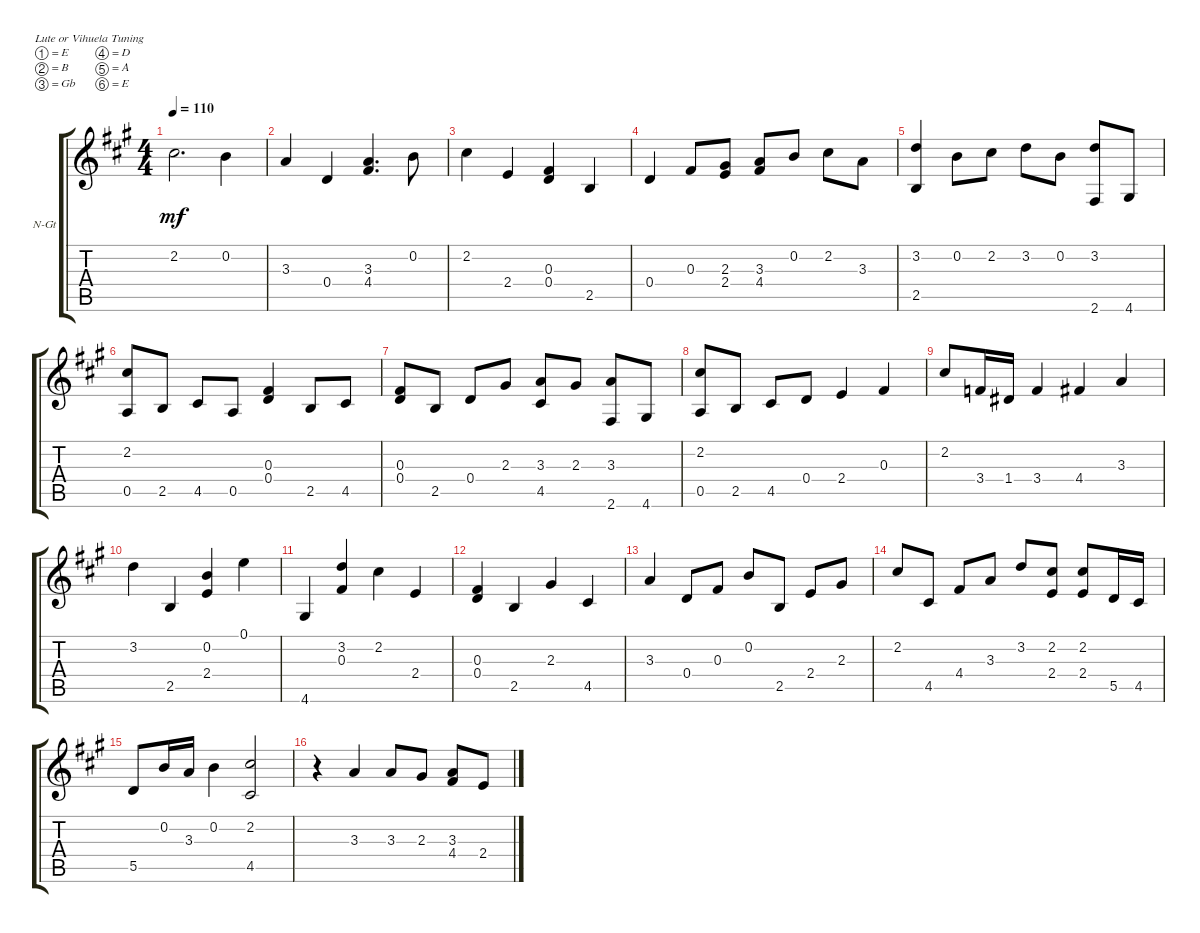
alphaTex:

\defaultSystemsLayout 4
\bracketExtendMode groupsimilarinstruments
\firstSystemTrackNameOrientation horizontal
\otherSystemsTrackNameOrientation horizontal
\track ("Nylon Guitar" "N-Gt") {instrument acousticguitarnylon}
\staff {score tabs}
\tuning (E4 B3 Gb3 D3 A2 E2)
\ts (4 4)
\tempo 110
\clef g2
\ks a
2.2.2{d dy mf instrument acousticguitarnylon} 0.2.4 |
3.3.4 0.4.4 (4.4 3.3).4{d} 0.2.8 |
2.2.4 2.4.4 (0.4 0.3).4 2.5.4 |
0.4.4 0.3.8 (2.3 2.4).8 (4.4 3.3).8 0.2.8 2.2.8 3.3.8 |
(3.2 2.5).4 0.2.8 2.2.8 3.2.8 0.2.8 (3.2 2.6).8 4.6.8 |
(2.2 0.5).8 2.5.8 4.5.8 0.5.8 (0.4 0.3).4 2.5.8 4.5.8 |
(0.3 0.4).8 2.5.8 0.4.8 2.3.8 (3.3 4.5).8 2.3.8 (3.3 2.6).8 4.6.8 |
(2.2 0.5).8 2.5.8 4.5.8 0.4.8 2.4.4 0.3.4 |
2.2.8 3.4.16 1.4.16 3.4.4 4.4.4 3.3.4 |
3.2.4 2.5.4 (2.4 0.2).4 0.1.4 |
4.6.4 (3.2 0.3).4 2.2.4 2.4.4 |
(0.4 0.3).4 2.5.4 2.3.4 4.5.4 |
3.3.4 0.4.8 0.3.8 0.2.8 2.5.8 2.4.8 2.3.8 |
2.2.8 4.5.8 4.4.8 3.3.8 3.2.8 (2.2 2.4).8 (2.2 2.4).8 5.5.16 4.5.16 |
5.5.8 0.2.16 3.3.16 0.2.4 (4.5 2.2).2 |
r.4 3.3.4 3.3.8 2.3.8 (3.3 4.4).8 2.4.8
